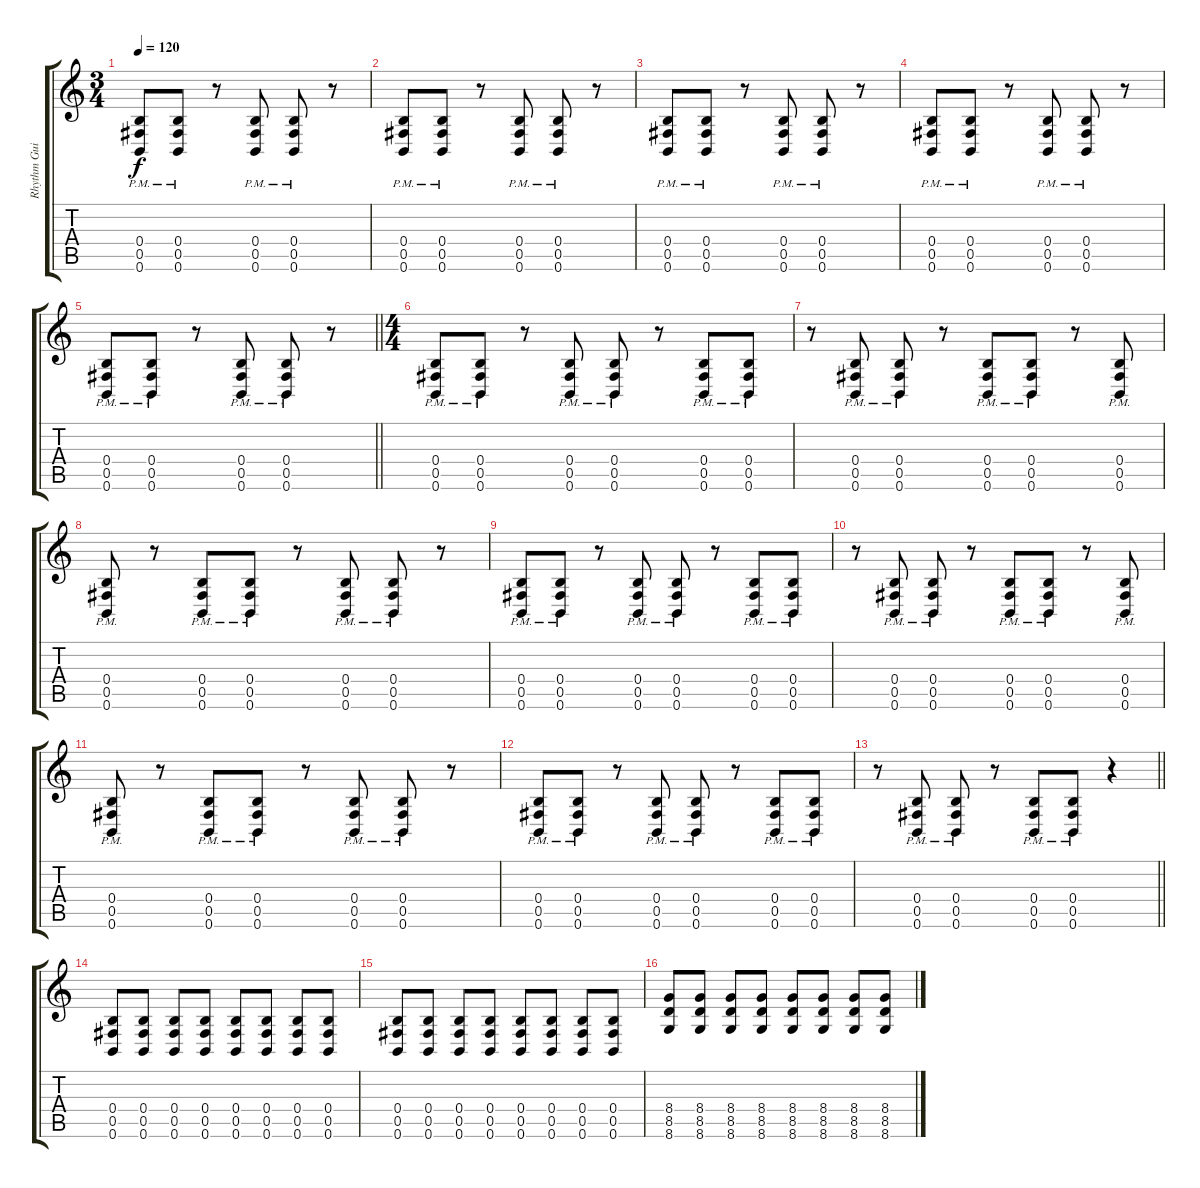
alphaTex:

\track ("Rhythm Guitar" "Rhythm Gui") {instrument distortionguitar}
\staff {score tabs}
\tuning (Eb4 B3 Gb3 B2 Gb2 B1) {hide}
\ts (3 4)
\tempo 120
\clef g2
\ks c
(0.4{pm} 0.5{pm} 0.6{pm}).8{dy f instrument distortionguitar} (0.4{pm} 0.5{pm} 0.6{pm}).8 r.8 (0.4{pm} 0.5{pm} 0.6{pm}).8 (0.4{pm} 0.5{pm} 0.6{pm}).8 r.8 |
(0.4{pm} 0.5{pm} 0.6{pm}).8 (0.4{pm} 0.5{pm} 0.6{pm}).8 r.8 (0.4{pm} 0.5{pm} 0.6{pm}).8 (0.4{pm} 0.5{pm} 0.6{pm}).8 r.8 |
(0.4{pm} 0.5{pm} 0.6{pm}).8 (0.4{pm} 0.5{pm} 0.6{pm}).8 r.8 (0.4{pm} 0.5{pm} 0.6{pm}).8 (0.4{pm} 0.5{pm} 0.6{pm}).8 r.8 |
(0.4{pm} 0.5{pm} 0.6{pm}).8 (0.4{pm} 0.5{pm} 0.6{pm}).8 r.8 (0.4{pm} 0.5{pm} 0.6{pm}).8 (0.4{pm} 0.5{pm} 0.6{pm}).8 r.8 |
\barLineRight lightlight
(0.4{pm} 0.5{pm} 0.6{pm}).8 (0.4{pm} 0.5{pm} 0.6{pm}).8 r.8 (0.4{pm} 0.5{pm} 0.6{pm}).8 (0.4{pm} 0.5{pm} 0.6{pm}).8 r.8 |
\ts (4 4)
(0.4{pm} 0.5{pm} 0.6{pm}).8 (0.4{pm} 0.5{pm} 0.6{pm}).8 r.8 (0.4{pm} 0.5{pm} 0.6{pm}).8 (0.4{pm} 0.5{pm} 0.6{pm}).8 r.8 (0.4{pm} 0.5{pm} 0.6{pm}).8 (0.4{pm} 0.5{pm} 0.6{pm}).8 |
r.8 (0.4{pm} 0.5{pm} 0.6{pm}).8 (0.4{pm} 0.5{pm} 0.6{pm}).8 r.8 (0.4{pm} 0.5{pm} 0.6{pm}).8 (0.4{pm} 0.5{pm} 0.6{pm}).8 r.8 (0.4{pm} 0.5{pm} 0.6{pm}).8 |
(0.4{pm} 0.5{pm} 0.6{pm}).8 r.8 (0.4{pm} 0.5{pm} 0.6{pm}).8 (0.4{pm} 0.5{pm} 0.6{pm}).8 r.8 (0.4{pm} 0.5{pm} 0.6{pm}).8 (0.4{pm} 0.5{pm} 0.6{pm}).8 r.8 |
(0.4{pm} 0.5{pm} 0.6{pm}).8 (0.4{pm} 0.5{pm} 0.6{pm}).8 r.8 (0.4{pm} 0.5{pm} 0.6{pm}).8 (0.4{pm} 0.5{pm} 0.6{pm}).8 r.8 (0.4{pm} 0.5{pm} 0.6{pm}).8 (0.4{pm} 0.5{pm} 0.6{pm}).8 |
r.8 (0.4{pm} 0.5{pm} 0.6{pm}).8 (0.4{pm} 0.5{pm} 0.6{pm}).8 r.8 (0.4{pm} 0.5{pm} 0.6{pm}).8 (0.4{pm} 0.5{pm} 0.6{pm}).8 r.8 (0.4{pm} 0.5{pm} 0.6{pm}).8 |
(0.4{pm} 0.5{pm} 0.6{pm}).8 r.8 (0.4{pm} 0.5{pm} 0.6{pm}).8 (0.4{pm} 0.5{pm} 0.6{pm}).8 r.8 (0.4{pm} 0.5{pm} 0.6{pm}).8 (0.4{pm} 0.5{pm} 0.6{pm}).8 r.8 |
(0.4{pm} 0.5{pm} 0.6{pm}).8 (0.4{pm} 0.5{pm} 0.6{pm}).8 r.8 (0.4{pm} 0.5{pm} 0.6{pm}).8 (0.4{pm} 0.5{pm} 0.6{pm}).8 r.8 (0.4{pm} 0.5{pm} 0.6{pm}).8 (0.4{pm} 0.5{pm} 0.6{pm}).8 |
\barLineRight lightlight
r.8 (0.4{pm} 0.5{pm} 0.6{pm}).8 (0.4{pm} 0.5{pm} 0.6{pm}).8 r.8 (0.4{pm} 0.5{pm} 0.6{pm}).8 (0.4{pm} 0.5{pm} 0.6{pm}).8 r.4 |
(0.4 0.5 0.6).8 (0.4 0.5 0.6).8 (0.4 0.5 0.6).8 (0.4 0.5 0.6).8 (0.4 0.5 0.6).8 (0.4 0.5 0.6).8 (0.4 0.5 0.6).8 (0.4 0.5 0.6).8 |
(0.4 0.5 0.6).8 (0.4 0.5 0.6).8 (0.4 0.5 0.6).8 (0.4 0.5 0.6).8 (0.4 0.5 0.6).8 (0.4 0.5 0.6).8 (0.4 0.5 0.6).8 (0.4 0.5 0.6).8 |
(8.4 8.5 8.6).8 (8.4 8.5 8.6).8 (8.4 8.5 8.6).8 (8.4 8.5 8.6).8 (8.4 8.5 8.6).8 (8.4 8.5 8.6).8 (8.4 8.5 8.6).8 (8.4 8.5 8.6).8
